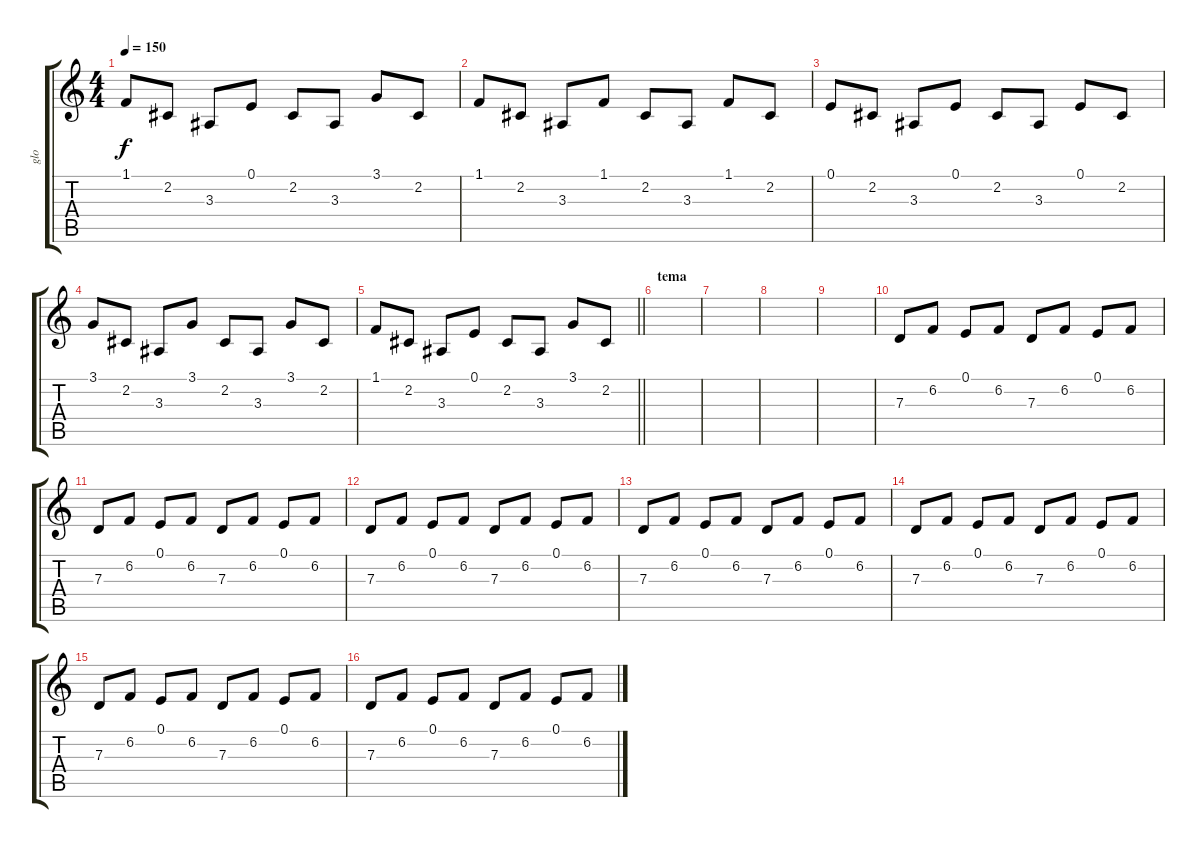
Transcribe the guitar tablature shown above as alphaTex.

\track ("glo" "glo") {instrument acousticgrandpiano}
\staff {score tabs}
\tuning (E4 B3 G3 D3 A2 E2) {hide}
\ts (4 4)
\tempo 150
\clef g2
\ks c
1.1.8{dy f} 2.2.8 3.3.8 0.1.8 2.2.8 3.3.8 3.1.8 2.2.8 |
1.1.8 2.2.8 3.3.8 1.1.8 2.2.8 3.3.8 1.1.8 2.2.8 |
0.1.8 2.2.8 3.3.8 0.1.8 2.2.8 3.3.8 0.1.8 2.2.8 |
3.1.8 2.2.8 3.3.8 3.1.8 2.2.8 3.3.8 3.1.8 2.2.8 |
\barLineRight lightlight
1.1.8 2.2.8 3.3.8 0.1.8 2.2.8 3.3.8 3.1.8 2.2.8 |
\section ("" "tema")
|
|
|
|
7.3.8 6.2.8 0.1.8 6.2.8 7.3.8 6.2.8 0.1.8 6.2.8 |
7.3.8 6.2.8 0.1.8 6.2.8 7.3.8 6.2.8 0.1.8 6.2.8 |
7.3.8 6.2.8 0.1.8 6.2.8 7.3.8 6.2.8 0.1.8 6.2.8 |
7.3.8 6.2.8 0.1.8 6.2.8 7.3.8 6.2.8 0.1.8 6.2.8 |
7.3.8 6.2.8 0.1.8 6.2.8 7.3.8 6.2.8 0.1.8 6.2.8 |
7.3.8 6.2.8 0.1.8 6.2.8 7.3.8 6.2.8 0.1.8 6.2.8 |
7.3.8 6.2.8 0.1.8 6.2.8 7.3.8 6.2.8 0.1.8 6.2.8
